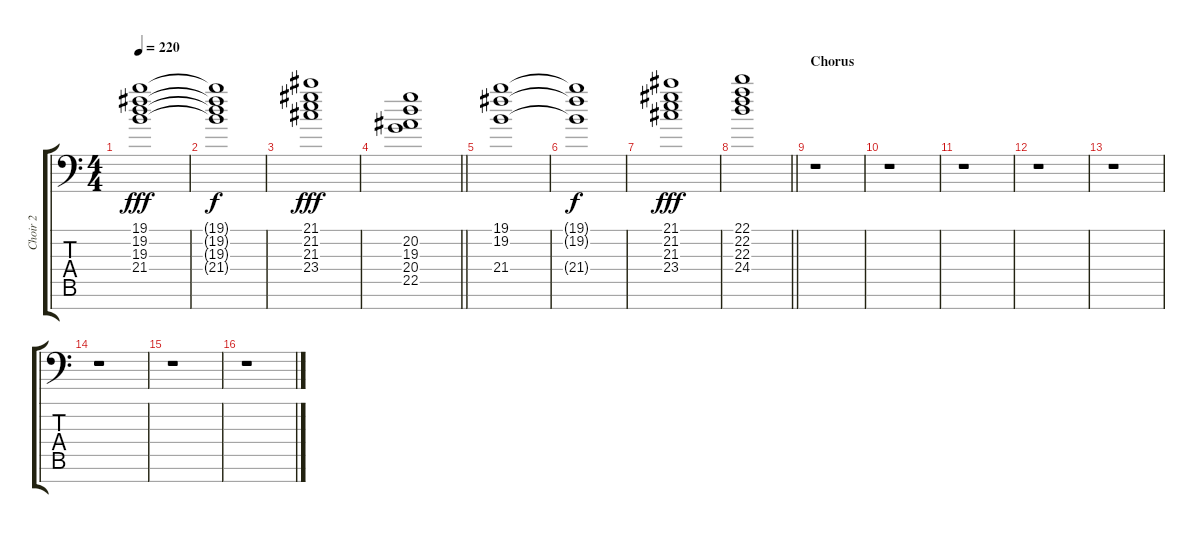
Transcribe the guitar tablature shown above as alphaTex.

\track ("Choir 2" "Choir 2") {instrument lead3calliope}
\staff {score tabs}
\tuning (E4 B3 G3 D3 A2 E2 C-1) {hide}
\ts (4 4)
\tempo 220
\clef f4
\ks c
(19.1 19.2 19.3 21.4).1{dy fff} |
(19.1{t} 19.2{t} 19.3{t} 21.4{t}).1{dy f} |
(21.1 21.2 21.3 23.4).1{dy fff} |
\barLineRight lightlight
(20.2 19.3 20.4 22.5).1 |
(19.1 19.2 21.4).1 |
(19.1{t} 19.2{t} 21.4{t}).1{dy f} |
(21.1 21.2 21.3 23.4).1{dy fff} |
\barLineRight lightlight
(22.1 22.2 22.3 24.4).1 |
\section ("" "Chorus")
r.1 |
r.1 |
r.1 |
r.1 |
r.1 |
r.1 |
r.1 |
r.1
